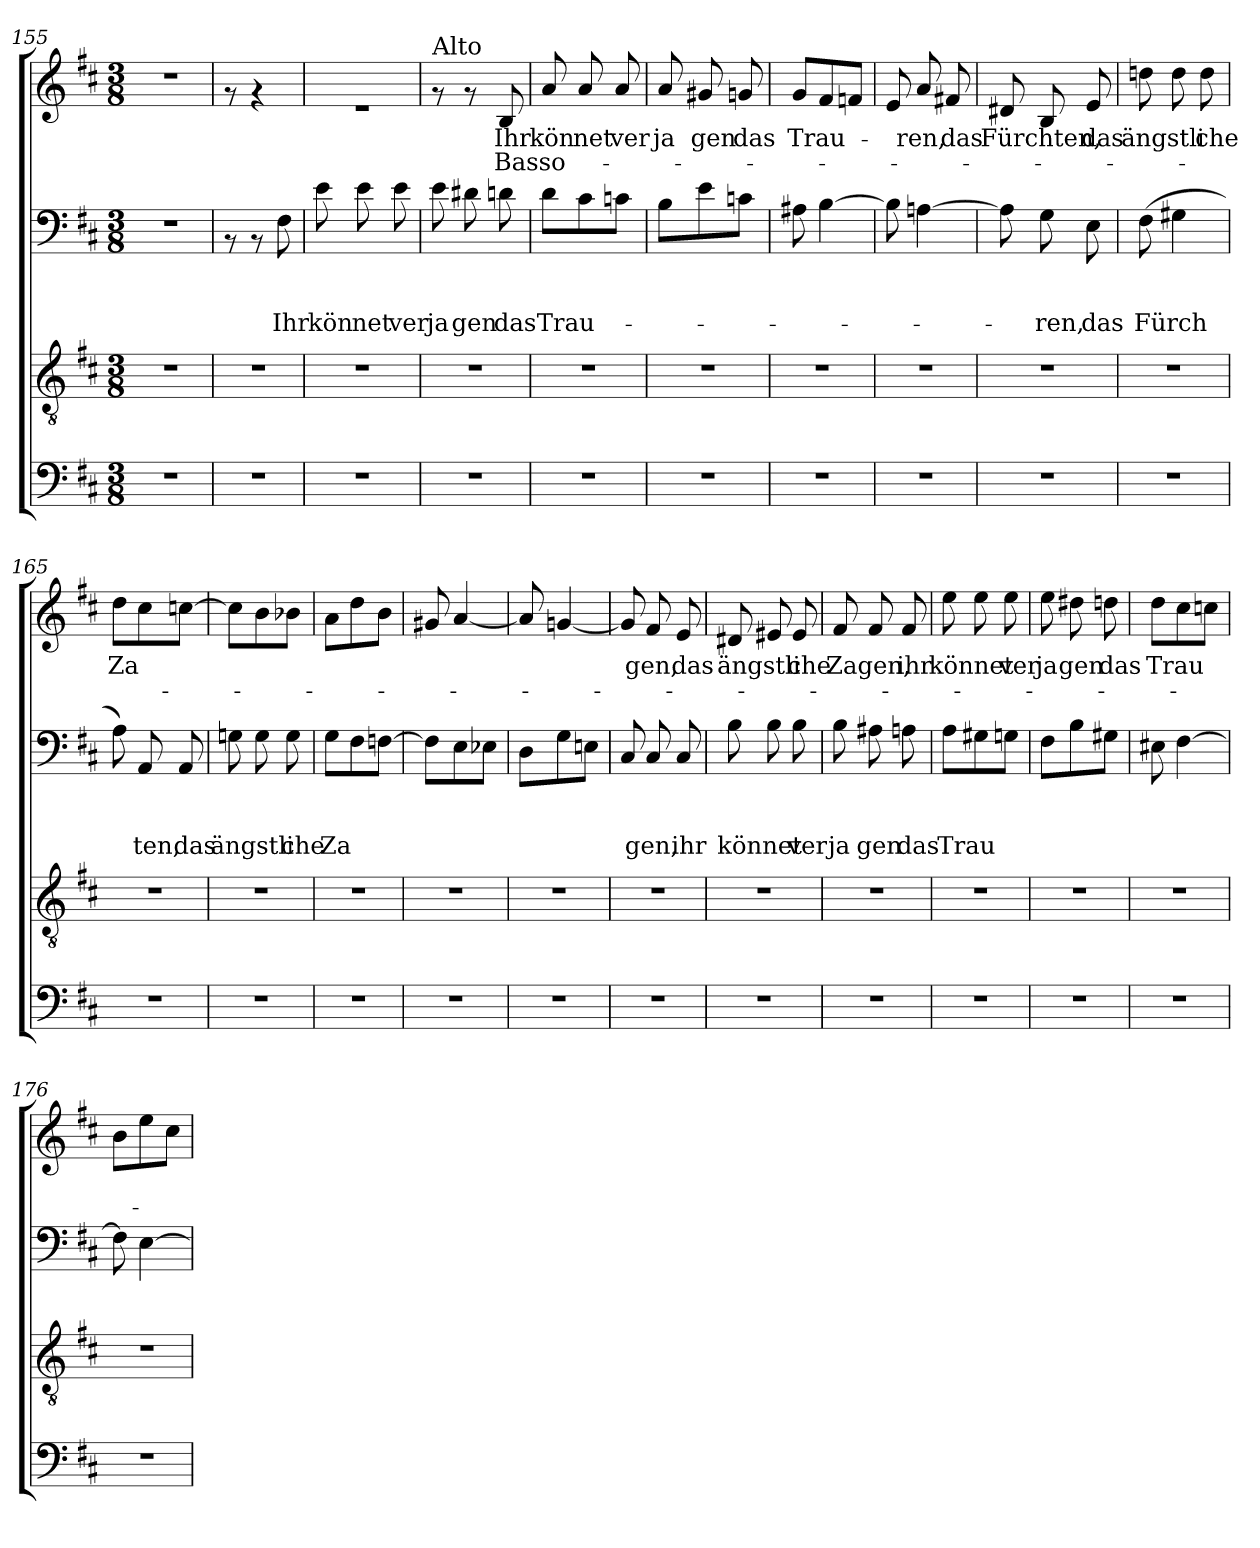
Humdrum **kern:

**kern	**kern	**kern	**text	**text	**text	**kern	**text	**text
*part4	*part3	*part2	*part2	*part2	*part2	*part1	*part1	*part1
*staff4	*staff3	*staff2	*staff2	*staff2	*staff2	*staff1	*staff1	*staff1
*clefF4	*clefGv2	*clefF4	*	*	*	*clefG2	*	*
*k[f#c#]	*k[f#c#]	*k[f#c#]	*	*	*	*k[f#c#]	*	*
*D:	*D:	*D:	*	*	*	*D:	*	*
*M3/8	*M3/8	*M3/8	*	*	*	*M3/8	*	*
=155	=155	=155	=155	=155	=155	=155	=155	=155
4.r	4.r	4.r	.	.	.	4.r	.	.
=156	=156	=156	=156	=156	=156	=156	=156	=156
4.r	4.r	8rAA	.	.	.	8rf	.	.
.	.	8rAA	.	.	.	4rf	.	.
!	!	!	!	!	!LO:LY:b	!	!	!
.	.	8F#\	.	.	Ihr	.	.	.
=157	=157	=157	=157	=157	=157	=157	=157	=157
!	!	!	!	!	!LO:LY:b	!	!	!
4.r	4.r	8e\	.	.	kön	4.re	.	.
!	!	!	!	!	!LO:LY:b	!	!	!
.	.	8e\	.	.	net	.	.	.
!	!	!	!	!	!LO:LY:b	!	!	!
.	.	8e\	.	.	ver	.	.	.
=158	=158	=158	=158	=158	=158	=158	=158	=158
!	!	!	!	!	!	!LO:TX:a:t=Alto	!	!
!	!	!	!	!	!LO:LY:b	!	!	!
4.r	4.r	8e\	.	.	ja	8rf	.	.
!	!	!	!	!	!LO:LY:b	!	!	!
.	.	8d#X\	.	.	gen	8rf	.	.
!	!	!	!	!	!LO:LY:b	!	!LO:LY:b	!LO:LY:b
.	.	8dn\	.	.	das	8B/	Ihr	Basso-
=159	=159	=159	=159	=159	=159	=159	=159	=159
!	!	!	!	!	!LO:LY:b	!	!LO:LY:b	!
4.r	4.r	8d\L	.	.	Trau-	8a/	kön	.
!	!	!	!	!	!	!	!LO:LY:b	!
.	.	8c#\	.	.	.	8a/	net	.
!	!	!	!	!	!	!	!LO:LY:b	!
.	.	8cn\J	.	.	.	8a/	ver	.
=160	=160	=160	=160	=160	=160	=160	=160	=160
!	!	!	!	!	!	!	!LO:LY:b	!
4.r	4.r	8B\L	.	.	.	8a/	ja	.
!	!	!	!	!	!	!	!LO:LY:b	!
.	.	8e\	.	.	.	8g#X/	gen	.
!	!	!	!	!	!	!	!LO:LY:b	!
.	.	8cn\J	.	.	.	8gn/	das	.
=161	=161	=161	=161	=161	=161	=161	=161	=161
!	!	!	!	!	!	!	!LO:LY:b	!
4.r	4.r	8A#X\	.	.	.	8g/L	Trau-	.
.	.	[>4B\	.	.	.	8f#/	.	.
.	.	.	.	.	.	8fn/J	.	.
=162	=162	=162	=162	=162	=162	=162	=162	=162
4.r	4.r	8B\]	.	.	.	8e/	.	.
!	!	!	!	!	!	!	!LO:LY:b	!
.	.	[<4An\	.	.	.	8a/	-ren,	.
!	!	!	!	!	!	!	!LO:LY:b	!
.	.	.	.	.	.	8f#X/	das	.
!!LO:LB:g=z
=163	=163	=163	=163	=163	=163	=163	=163	=163
!	!	!	!	!	!	!	!LO:LY:b	!
4.r	4.r	8A\]	.	.	.	8d#X/	Fürchten,	.
!	!	!	!	!	!LO:LY:b	!	!	!
.	.	8G\	.	.	-ren,	8B/	.	.
!	!	!	!	!	!LO:LY:b	!	!LO:LY:b	!
.	.	8E\	.	.	das	8e/	das	.
=164	=164	=164	=164	=164	=164	=164	=164	=164
!	!	!	!	!	!LO:LY:b	!	!LO:LY:b	!
4.r	4.r	(>8F#\	.	.	Fürch	8ddn\	ängstli	.
.	.	4G#X\	.	.	.	8dd\	.	.
!	!	!	!	!	!	!	!LO:LY:b	!
.	.	.	.	.	.	8dd\	che	.
=165	=165	=165	=165	=165	=165	=165	=165	=165
!	!	!	!	!	!	!	!LO:LY:b	!
4.r	4.r	8A\)	.	.	.	8dd\L	Za	.
!	!	!	!	!	!LO:LY:b	!	!	!
.	.	8AA/	.	.	ten,	8cc#\	.	.
!	!	!	!	!	!LO:LY:b	!	!	!
.	.	8AA/	.	.	das	[>8ccn\J	.	.
=166	=166	=166	=166	=166	=166	=166	=166	=166
!	!	!	!	!	!LO:LY:b	!	!	!
4.r	4.r	8Gn\	.	.	ängstli	8cc\L]	.	.
.	.	8G\	.	.	.	8b\	.	.
!	!	!	!	!	!LO:LY:b	!	!	!
.	.	8G\	.	.	che	8b-X\J	.	.
=167	=167	=167	=167	=167	=167	=167	=167	=167
!	!	!	!	!	!LO:LY:b	!	!	!
4.r	4.r	8G\L	.	.	Za	8a\L	.	.
.	.	8F#\	.	.	.	8dd\	.	.
.	.	[>8Fn\J	.	.	.	8b\J	.	.
=168	=168	=168	=168	=168	=168	=168	=168	=168
4.r	4.r	8F\L]	.	.	.	8g#X/	.	.
.	.	8E\	.	.	.	[<4a/	.	.
.	.	8E-X\J	.	.	.	.	.	.
=169	=169	=169	=169	=169	=169	=169	=169	=169
4.r	4.r	8D\L	.	.	.	8a/]	.	.
.	.	8G\	.	.	.	[<4gn/	.	.
.	.	8En\J	.	.	.	.	.	.
=170	=170	=170	=170	=170	=170	=170	=170	=170
4.r	4.r	8C#/	.	.	.	8g/]	.	.
!	!	!	!	!	!LO:LY:b	!	!LO:LY:b	!
.	.	8C#/	.	.	gen,	8f#/	gen,	.
!	!	!	!	!	!LO:LY:b	!	!LO:LY:b	!
.	.	8C#/	.	.	ihr	8e/	das	.
!!LO:LB:g=z
=171	=171	=171	=171	=171	=171	=171	=171	=171
!	!	!	!	!	!LO:LY:b	!	!LO:LY:b	!
4.r	4.r	8B\	.	.	könnet	8d#X/	ängstli	.
.	.	8B\	.	.	.	8e#X/	.	.
!	!	!	!	!	!LO:LY:b	!	!LO:LY:b	!
.	.	8B\	.	.	ver	8e#/	che	.
=172	=172	=172	=172	=172	=172	=172	=172	=172
!	!	!	!	!	!LO:LY:b	!	!LO:LY:b	!
4.r	4.r	8B\	.	.	ja	8f#/	Zagen,	.
!	!	!	!	!	!LO:LY:b	!	!	!
.	.	8A#X\	.	.	gen	8f#/	.	.
!	!	!	!	!	!LO:LY:b	!	!LO:LY:b	!
.	.	8An\	.	.	das	8f#/	ihr	.
=173	=173	=173	=173	=173	=173	=173	=173	=173
!	!	!	!	!	!LO:LY:b	!	!LO:LY:b	!
4.r	4.r	8A\L	.	.	Trau	8ee\	könnet	.
.	.	8G#X\	.	.	.	8ee\	.	.
!	!	!	!	!	!	!	!LO:LY:b	!
.	.	8Gn\J	.	.	.	8ee\	ver	.
=174	=174	=174	=174	=174	=174	=174	=174	=174
!	!	!	!	!	!	!	!LO:LY:b	!
4.r	4.r	8F#\L	.	.	.	8ee\	ja	.
!	!	!	!	!	!	!	!LO:LY:b	!
.	.	8B\	.	.	.	8dd#X\	gen	.
!	!	!	!	!	!	!	!LO:LY:b	!
.	.	8G#X\J	.	.	.	8ddn\	das	.
=175	=175	=175	=175	=175	=175	=175	=175	=175
!	!	!	!	!	!	!	!LO:LY:b	!
4.r	4.r	8E#X\	.	.	.	8dd\L	Trau	.
.	.	[>4F#\	.	.	.	8cc#\	.	.
.	.	.	.	.	.	8ccn\J	.	.
=176	=176	=176	=176	=176	=176	=176	=176	=176
4.r	4.r	8F#\]	.	.	.	8b\L	.	.
.	.	[>4E\	.	.	.	8ee\	.	.
.	.	.	.	.	.	8cc#\J	.	.
=	=	=	=	=	=	=	=	=
*-	*-	*-	*-	*-	*-	*-	*-	*-
